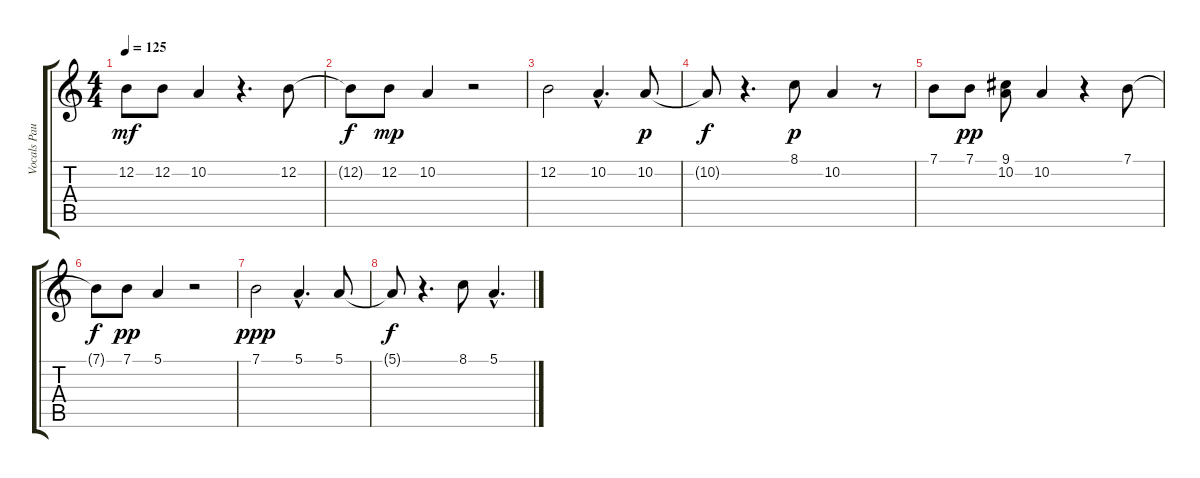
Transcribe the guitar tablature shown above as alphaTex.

\track ("Vocals Paul" "Vocals Pau") {instrument lead2sawtooth}
\staff {score tabs}
\tuning (E4 B3 G3 D3 A2 E2) {hide}
\ts (4 4)
\tempo 125
\clef g2
\ks c
12.2.8{dy mf} 12.2.8 10.2.4 r.4{d} 12.2.8 |
12.2{t}.8{dy f} 12.2.8{dy mp} 10.2.4 r.2 |
12.2.2 10.2{hac}.4{d} 10.2.8{dy p} |
10.2{t}.8{dy f} r.4{d} 8.1.8{dy p} 10.2.4 r.8 |
7.1.8 7.1.8{dy pp} (9.1 10.2).8 10.2.4 r.4 7.1.8 |
7.1{t}.8{dy f} 7.1.8{dy pp} 5.1.4 r.2 |
7.1.2{dy ppp} 5.1{hac}.4{d} 5.1.8 |
5.1{t}.8{dy f} r.4{d} 8.1.8 5.1{hac}.4{d}
